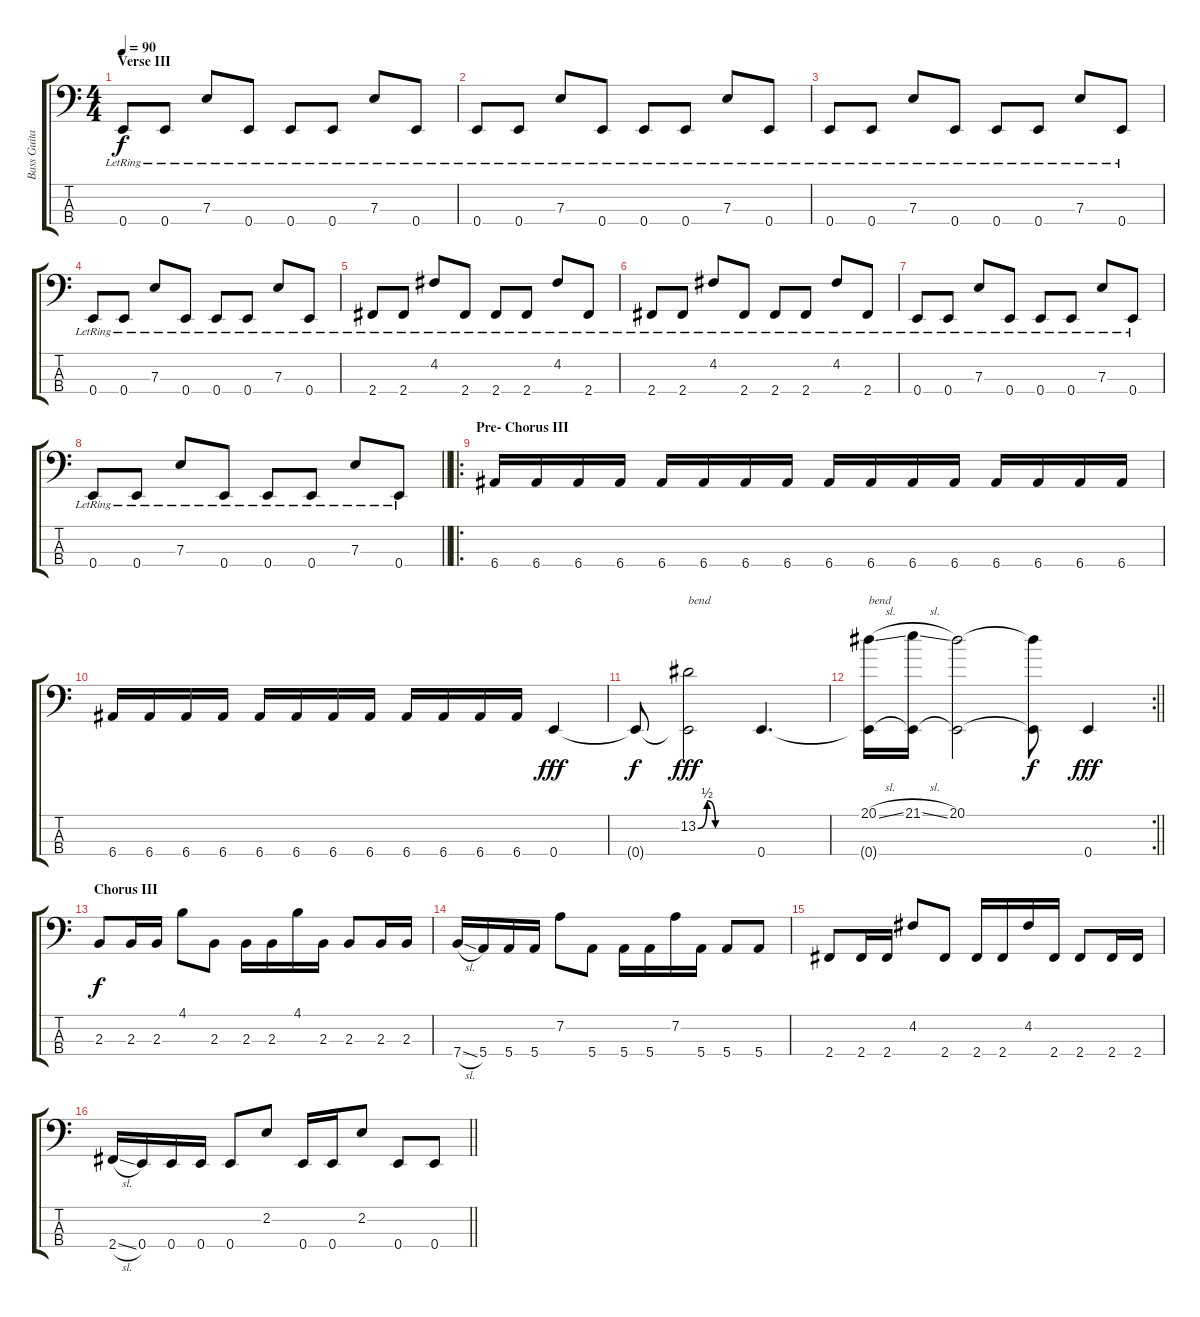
\track ("Bass Guitar" "Bass Guita") {instrument electricbassfinger}
\staff {score tabs}
\tuning (G2 D2 A1 E1) {hide}
\ts (4 4)
\section ("" "Verse III")
\tempo 90
\clef f4
\ks c
0.4{lr}.8{dy f instrument electricbassfinger} 0.4{lr}.8 7.3{lr}.8 0.4{lr}.8 0.4{lr}.8 0.4{lr}.8 7.3{lr}.8 0.4{lr}.8 |
0.4{lr}.8 0.4{lr}.8 7.3{lr}.8 0.4{lr}.8 0.4{lr}.8 0.4{lr}.8 7.3{lr}.8 0.4{lr}.8 |
0.4{lr}.8 0.4{lr}.8 7.3{lr}.8 0.4{lr}.8 0.4{lr}.8 0.4{lr}.8 7.3{lr}.8 0.4{lr}.8 |
0.4{lr}.8 0.4{lr}.8 7.3{lr}.8 0.4{lr}.8 0.4{lr}.8 0.4{lr}.8 7.3{lr}.8 0.4{lr}.8 |
2.4{lr}.8 2.4{lr}.8 4.2{lr}.8 2.4{lr}.8 2.4{lr}.8 2.4{lr}.8 4.2{lr}.8 2.4{lr}.8 |
2.4{lr}.8 2.4{lr}.8 4.2{lr}.8 2.4{lr}.8 2.4{lr}.8 2.4{lr}.8 4.2{lr}.8 2.4{lr}.8 |
0.4{lr}.8 0.4{lr}.8 7.3{lr}.8 0.4{lr}.8 0.4{lr}.8 0.4{lr}.8 7.3{lr}.8 0.4{lr}.8 |
\barLineRight lightlight
0.4{lr}.8 0.4{lr}.8 7.3{lr}.8 0.4{lr}.8 0.4{lr}.8 0.4{lr}.8 7.3{lr}.8 0.4{lr}.8 |
\ro
\section ("" "Pre- Chorus III")
6.4.16{instrument electricbassfinger} 6.4.16 6.4.16 6.4.16 6.4.16 6.4.16 6.4.16 6.4.16 6.4.16 6.4.16 6.4.16 6.4.16 6.4.16 6.4.16 6.4.16 6.4.16 |
6.4.16 6.4.16 6.4.16 6.4.16 6.4.16 6.4.16 6.4.16 6.4.16 6.4.16 6.4.16 6.4.16 6.4.16 0.4.4{dy fff instrument lead2sawtooth} |
0.4{t}.8{dy f} (13.2{be (custom 0 0 10 2 19 0 60 0)} 0.4{t}).2{txt "bend" dy fff} 0.4.4{d} |
\rc 2
\barLineRight lightlight
(20.1{sl} 0.4{t}).16{txt "bend"} (21.1{sl} 0.4{t}).16 (20.1 0.4{t}).2 (20.1{t} 0.4{t}).8{dy f} 0.4.4{dy fff} |
\section ("" "Chorus III")
2.3.8{dy f instrument electricbassfinger} 2.3.16 2.3.16 4.1.8 2.3.8 2.3.16 2.3.16 4.1.16 2.3.16 2.3.8 2.3.16 2.3.16 |
7.4{sl}.16 5.4.16 5.4.16 5.4.16 7.2.8 5.4.8 5.4.16 5.4.16 7.2.16 5.4.16 5.4.8 5.4.8 |
2.4.8 2.4.16 2.4.16 4.2.8 2.4.8 2.4.16 2.4.16 4.2.16 2.4.16 2.4.8 2.4.16 2.4.16 |
\barLineRight lightlight
2.4{sl}.16 0.4.16 0.4.16 0.4.16 0.4.8 2.2.8 0.4.16 0.4.16 2.2.8 0.4.8 0.4.8
